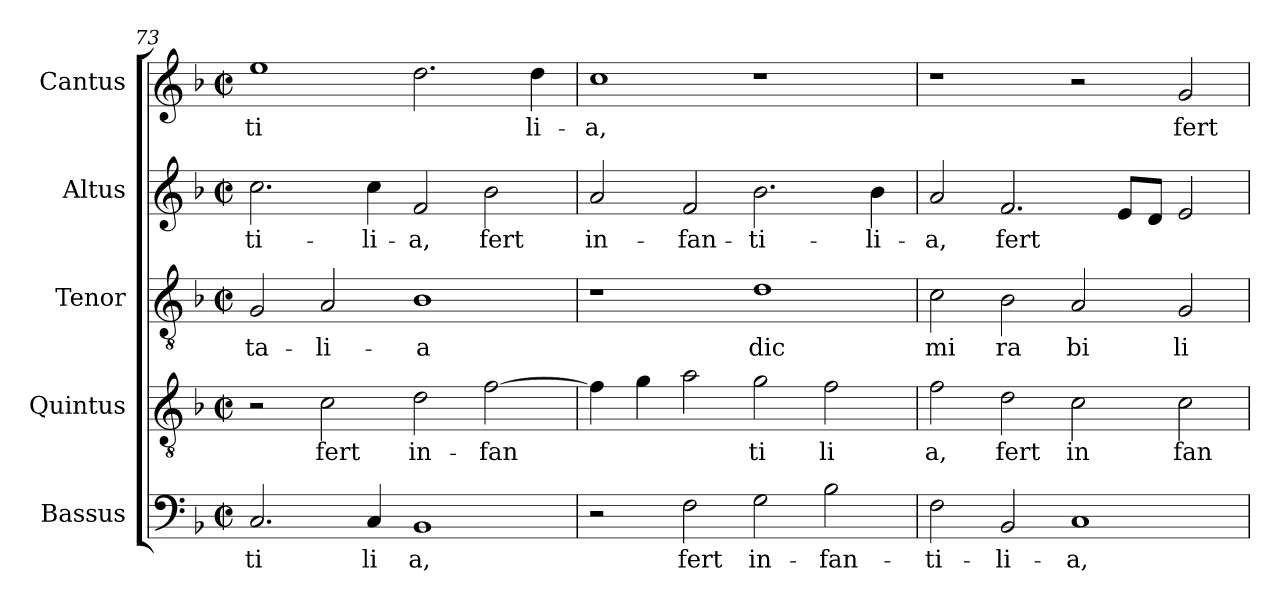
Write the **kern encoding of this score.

**kern	**text	**kern	**text	**kern	**text	**kern	**text	**kern	**text
*part5	*part5	*part4	*part4	*part3	*part3	*part2	*part2	*part1	*part1
*staff5	*staff5	*staff4	*staff4	*staff3	*staff3	*staff2	*staff2	*staff1	*staff1
*I"Bassus	*	*I"Quintus	*	*I"Tenor	*	*I"Altus	*	*I"Cantus	*
*clefF4	*	*clefGv2	*	*clefGv2	*	*clefG2	*	*clefG2	*
*k[b-]	*	*k[b-]	*	*k[b-]	*	*k[b-]	*	*k[b-]	*
*F:	*	*F:	*	*F:	*	*F:	*	*F:	*
*M2/2	*	*M2/2	*	*M2/2	*	*M2/2	*	*M2/2	*
*met(c|)	*	*met(c|)	*	*met(c|)	*	*met(c|)	*	*met(c|)	*
=73	=73	=73	=73	=73	=73	=73	=73	=73	=73
!	!LO:LY:b:cj	!	!	!	!LO:LY:b:cj	!	!LO:LY:b:cj	!	!LO:LY:b:cj
2.C/	ti	2r	.	2G/	ta-	2.cc\	-ti-	1ee	-ti-
!	!	!	!LO:LY:b:cj	!	!LO:LY:b:cj	!	!	!	!
.	.	2c\	fert	2A/	-li-	.	.	.	.
!	!LO:LY:b:cj	!	!	!	!	!	!LO:LY:b:cj	!	!
4C/	li	.	.	.	.	4cc\	-li-	.	.
!	!LO:LY:b:cj	!	!LO:LY:b:cj	!	!LO:LY:b:cj	!	!LO:LY:b:cj	!	!LO:LY:b:cj
1BB-	a,	2d\	in-	1B-	-a	2f/	-a,	2.dd\	--
!	!	!	!LO:LY:b:cj	!	!	!	!LO:LY:b:cj	!	!
.	.	[<2f\	-fan-	.	.	2b-\	fert	.	.
!	!	!	!	!	!	!	!	!	!LO:LY:b:cj
.	.	.	.	.	.	.	.	4dd\	-li-
!!LO:PB:g=z
=74	=74	=74	=74	=74	=74	=74	=74	=74	=74
!	!	!	!LO:LY:b:cj	!	!	!	!LO:LY:b:cj	!	!LO:LY:b:cj
2r	.	4f\]	--	1r	.	2a/	in-	1cc	-a,
!	!	!	!LO:LY:b:cj	!	!	!	!	!	!
.	.	4g\	--	.	.	.	.	.	.
!	!LO:LY:b:cj	!	!LO:LY:b:cj	!	!	!	!LO:LY:b:cj	!	!
2F\	fert	2a\	--	.	.	2f/	-fan-	.	.
!	!LO:LY:b:cj	!	!LO:LY:b:cj	!	!LO:LY:b:cj	!	!LO:LY:b:cj	!	!
2G\	in-	2g\	-ti	1d	dic	2.b-\	-ti-	1r	.
!	!LO:LY:b:cj	!	!LO:LY:b:cj	!	!	!	!	!	!
2B-\	-fan-	2f\	li	.	.	.	.	.	.
!	!	!	!	!	!	!	!LO:LY:b:cj	!	!
.	.	.	.	.	.	4b-\	-li-	.	.
=75	=75	=75	=75	=75	=75	=75	=75	=75	=75
!	!LO:LY:b:cj	!	!LO:LY:b:cj	!	!LO:LY:b:cj	!	!LO:LY:b:cj	!	!
2F\	-ti-	2f\	a,	2c\	mi	2a/	-a,	1r	.
!	!LO:LY:b:cj	!	!LO:LY:b:cj	!	!LO:LY:b:cj	!	!LO:LY:b:cj	!	!
2BB-/	-li-	2d\	fert	2B-\	ra	2.f/	fert	.	.
!	!LO:LY:b:cj	!	!LO:LY:b:cj	!	!LO:LY:b:cj	!	!	!	!
1C	-a,	2c\	in	2A/	bi	.	.	2r	.
!	!	!	!	!	!	!	!LO:LY:b:cj	!	!
.	.	.	.	.	.	8e/L	.	.	.
!	!	!	!	!	!	!	!LO:LY:b:cj	!	!
.	.	.	.	.	.	8d/J	.	.	.
!	!	!	!LO:LY:b:cj	!	!LO:LY:b:cj	!	!LO:LY:b:cj	!	!LO:LY:b:cj
.	.	2c\	fan	2G/	li	2e/	.	2g/	fert
=	=	=	=	=	=	=	=	=	=
*-	*-	*-	*-	*-	*-	*-	*-	*-	*-
